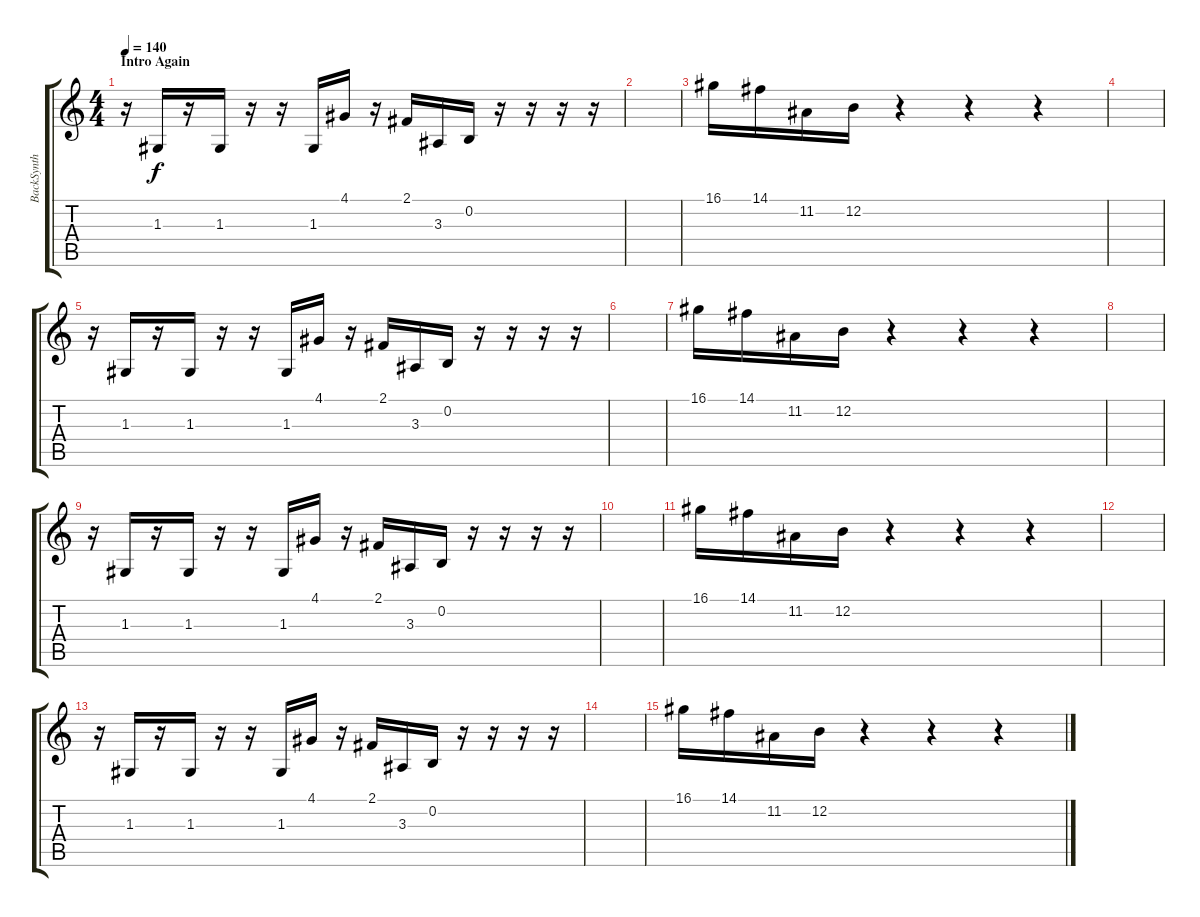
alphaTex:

\track ("BackSynth" "BackSynth") {instrument lead8bassandlead}
\staff {score tabs}
\tuning (E4 B3 G3 D3 A2 E2) {hide}
\ts (4 4)
\section ("" "Intro Again")
\tempo 140
\clef g2
\ks c
r.16{dy f} 1.3.16 r.16 1.3.16 r.16 r.16 1.3.16 4.1.16 r.16 2.1.16 3.3.16 0.2.16 r.16 r.16 r.16 r.16 |
|
16.1.16 14.1.16 11.2.16 12.2.16 r.4 r.4 r.4 |
|
r.16 1.3.16 r.16 1.3.16 r.16 r.16 1.3.16 4.1.16 r.16 2.1.16 3.3.16 0.2.16 r.16 r.16 r.16 r.16 |
|
16.1.16 14.1.16 11.2.16 12.2.16 r.4 r.4 r.4 |
|
r.16 1.3.16 r.16 1.3.16 r.16 r.16 1.3.16 4.1.16 r.16 2.1.16 3.3.16 0.2.16 r.16 r.16 r.16 r.16 |
|
16.1.16 14.1.16 11.2.16 12.2.16 r.4 r.4 r.4 |
|
r.16 1.3.16 r.16 1.3.16 r.16 r.16 1.3.16 4.1.16 r.16 2.1.16 3.3.16 0.2.16 r.16 r.16 r.16 r.16 |
|
16.1.16 14.1.16 11.2.16 12.2.16 r.4 r.4 r.4
